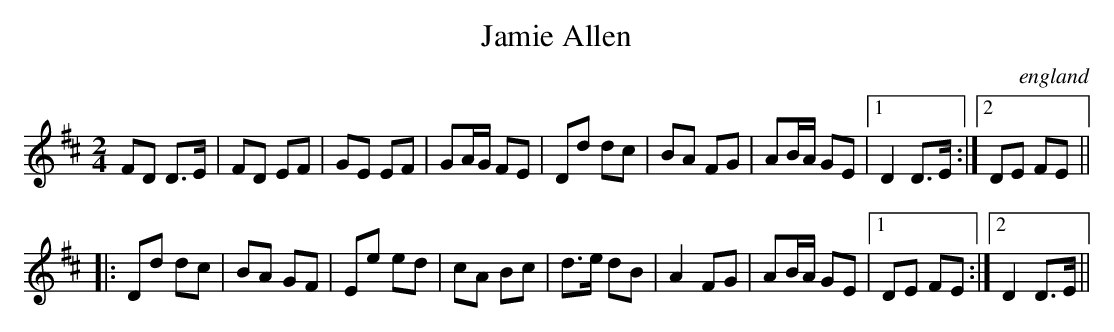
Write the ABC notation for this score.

X:1
T:Jamie Allen
O:england
M:2/4
L:1/8
K:D
FD D>E|FD EF|GE EF|GA/G/ FE|Dd dc|BA FG|AB/A/ GE|1 D2 D>E:|2 DE FE||
|:Dd dc|BA GF|Ee ed|cA Bc|d>e dB|A2 FG|AB/A/ GE|1 DE FE:|2 D2 D>E||
